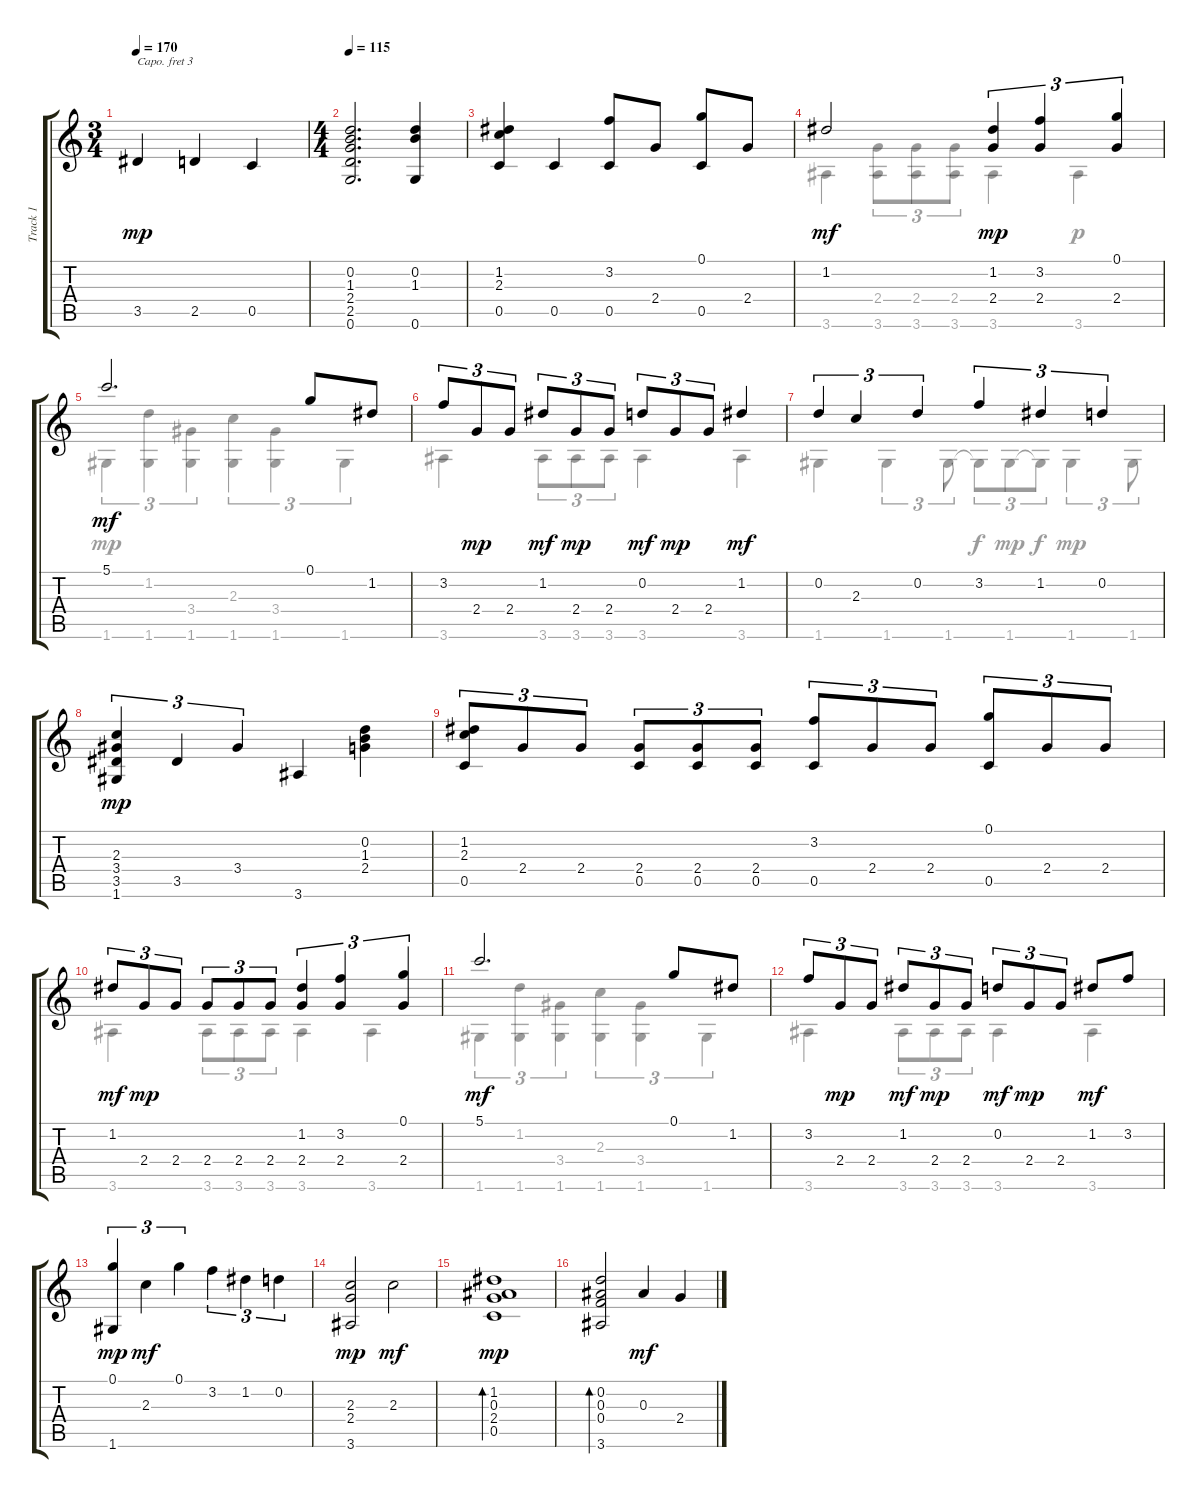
\track ("Track 1" "Track 1") {instrument acousticguitarsteel}
\staff {score tabs}
\capo 3
\tuning (E4 B3 G3 D3 A2 E2) {hide}
\voice
\ts (3 4)
\tempo 170
\clef g2
\ks c
3.5.4{dy mp} 2.5.4 0.5.4 |
\ts (4 4)
\tempo 115
(0.2 1.3 2.4 2.5 0.6).2{d} (0.2 1.3 0.6).4 |
(1.2 2.3 0.5).4 0.5.4 (3.2 0.5).8 2.4.8 (0.1 0.5).8 2.4.8 |
1.2.2{dy mf} (1.2 2.4).4{tu (3 2) dy mp} (3.2 2.4).4{tu (3 2)} (0.1 2.4).4{tu (3 2)} |
5.1.2{d dy mf} 0.1.8 1.2.8 |
3.2.8{tu (3 2)} 2.4.8{tu (3 2) dy mp} 2.4.8{tu (3 2)} 1.2.8{tu (3 2) dy mf} 2.4.8{tu (3 2) dy mp} 2.4.8{tu (3 2)} 0.2.8{tu (3 2) dy mf} 2.4.8{tu (3 2) dy mp} 2.4.8{tu (3 2)} 1.2.4{dy mf} |
0.2.4{tu (3 2)} 2.3.4{tu (3 2)} 0.2.4{tu (3 2)} 3.2.4{tu (3 2)} 1.2.4{tu (3 2)} 0.2.4{tu (3 2)} |
(2.3 3.4 3.5 1.6).4{tu (3 2) dy mp} 3.5.4{tu (3 2)} 3.4.4{tu (3 2)} 3.6.4 (0.2 1.3 2.4).4 |
(1.2 2.3 0.5).8{tu (3 2)} 2.4.8{tu (3 2)} 2.4.8{tu (3 2)} (2.4 0.5).8{tu (3 2)} (2.4 0.5).8{tu (3 2)} (2.4 0.5).8{tu (3 2)} (3.2 0.5).8{tu (3 2)} 2.4.8{tu (3 2)} 2.4.8{tu (3 2)} (0.1 0.5).8{tu (3 2)} 2.4.8{tu (3 2)} 2.4.8{tu (3 2)} |
1.2.8{tu (3 2) dy mf} 2.4.8{tu (3 2) dy mp} 2.4.8{tu (3 2)} 2.4.8{tu (3 2)} 2.4.8{tu (3 2)} 2.4.8{tu (3 2)} (1.2 2.4).4{tu (3 2)} (3.2 2.4).4{tu (3 2)} (0.1 2.4).4{tu (3 2)} |
5.1.2{d dy mf} 0.1.8 1.2.8 |
3.2.8{tu (3 2)} 2.4.8{tu (3 2) dy mp} 2.4.8{tu (3 2)} 1.2.8{tu (3 2) dy mf} 2.4.8{tu (3 2) dy mp} 2.4.8{tu (3 2)} 0.2.8{tu (3 2) dy mf} 2.4.8{tu (3 2) dy mp} 2.4.8{tu (3 2)} 1.2.8{dy mf} 3.2.8 |
(0.1 1.6).4{tu (3 2) dy mp} 2.3.4{tu (3 2) dy mf} 0.1.4{tu (3 2)} 3.2.4{tu (3 2)} 1.2.4{tu (3 2)} 0.2.4{tu (3 2)} |
(2.3 2.4 3.6).2{dy mp} 2.3.2{dy mf} |
(1.2 0.3 2.4 0.5).1{bd 60 dy mp} |
(0.2 0.3 0.4 3.6).2{bd 60} 0.3.4{dy mf} 2.4.4
\voice
\clef g2
\ottava regular
\simile none
\ks c
|
|
|
3.6.4 (2.4 3.6).8{tu (3 2)} (2.4 3.6).8{tu (3 2)} (2.4 3.6).8{tu (3 2)} 3.6.4 3.6.4{dy p} |
1.6.4{tu (3 2) dy mp} (1.2 1.6).4{tu (3 2)} (3.4 1.6).4{tu (3 2)} (2.3 1.6).4{tu (3 2)} (3.4 1.6).4{tu (3 2)} 1.6.4{tu (3 2)} |
3.6.4 3.6.8{tu (3 2)} 3.6.8{tu (3 2)} 3.6.8{tu (3 2)} 3.6.4 3.6.4 |
1.6.4 1.6.4{tu (3 2)} 1.6.8{tu (3 2)} 1.6{t}.8{tu (3 2) dy f} 1.6.8{tu (3 2) dy mp} 1.6{t}.8{tu (3 2) dy f} 1.6.4{tu (3 2) dy mp} 1.6.8{tu (3 2)} |
|
|
3.6.4 3.6.8{tu (3 2)} 3.6.8{tu (3 2)} 3.6.8{tu (3 2)} 3.6.4 3.6.4 |
1.6.4{tu (3 2)} (1.2 1.6).4{tu (3 2)} (3.4 1.6).4{tu (3 2)} (2.3 1.6).4{tu (3 2)} (3.4 1.6).4{tu (3 2)} 1.6.4{tu (3 2)} |
3.6.4 3.6.8{tu (3 2)} 3.6.8{tu (3 2)} 3.6.8{tu (3 2)} 3.6.4 3.6.4 |
|
|
|
